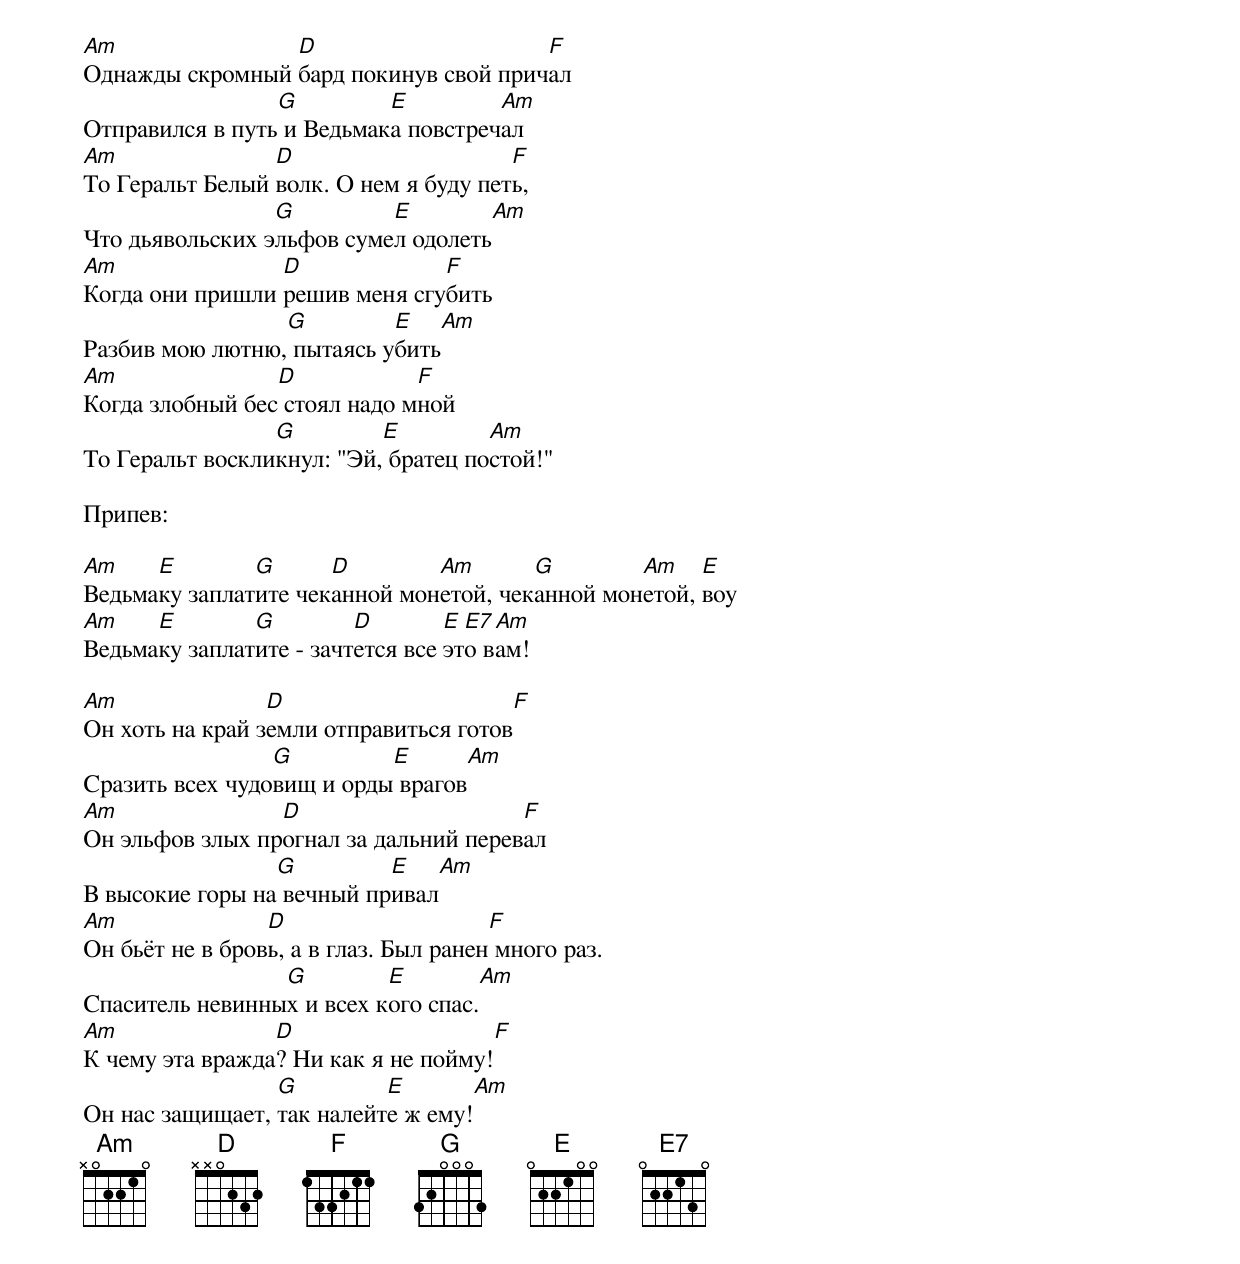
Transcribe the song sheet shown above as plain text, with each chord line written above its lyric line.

Am               D                     F
Однажды скромный бард покинув свой причал
                 G         E         Am
Отправился в путь и Ведьмака повстречал
Am               D                     F
То Геральт Белый волк. О нем я буду петь,
                 G         E         Am
Что дьявольских эльфов сумел одолеть
Am               D             F
Когда они пришли решив меня сгубить
                 G         E         Am
Разбив мою лютню, пытаясь убить
Am               D            F
Когда злобный бес стоял надо мной
                 G         E         Am
То Геральт воскликнул: "Эй, братец постой!"

Припев:

Am    E        G      D        Am       G        Am    E
Ведьмаку заплатите чеканной монетой, чеканной монетой, воу
Am    E        G         D        E E7 Am
Ведьмаку заплатите - зачтется все это вам!

Am               D                     F
Он хоть на край земли отправиться готов
                 G         E         Am
Сразить всех чудовищ и орды врагов
Am               D                     F
Он эльфов злых прогнал за дальний перевал
                 G         E         Am
В высокие горы на вечный привал
Am               D                     F
Он бьёт не в бровь, а в глаз. Был ранен много раз.
                 G         E         Am
Спаситель невинных и всех кого спас.
Am               D                     F
К чему эта вражда? Ни как я не пойму!
                 G         E         Am
Он нас защищает, так налейте ж ему!
